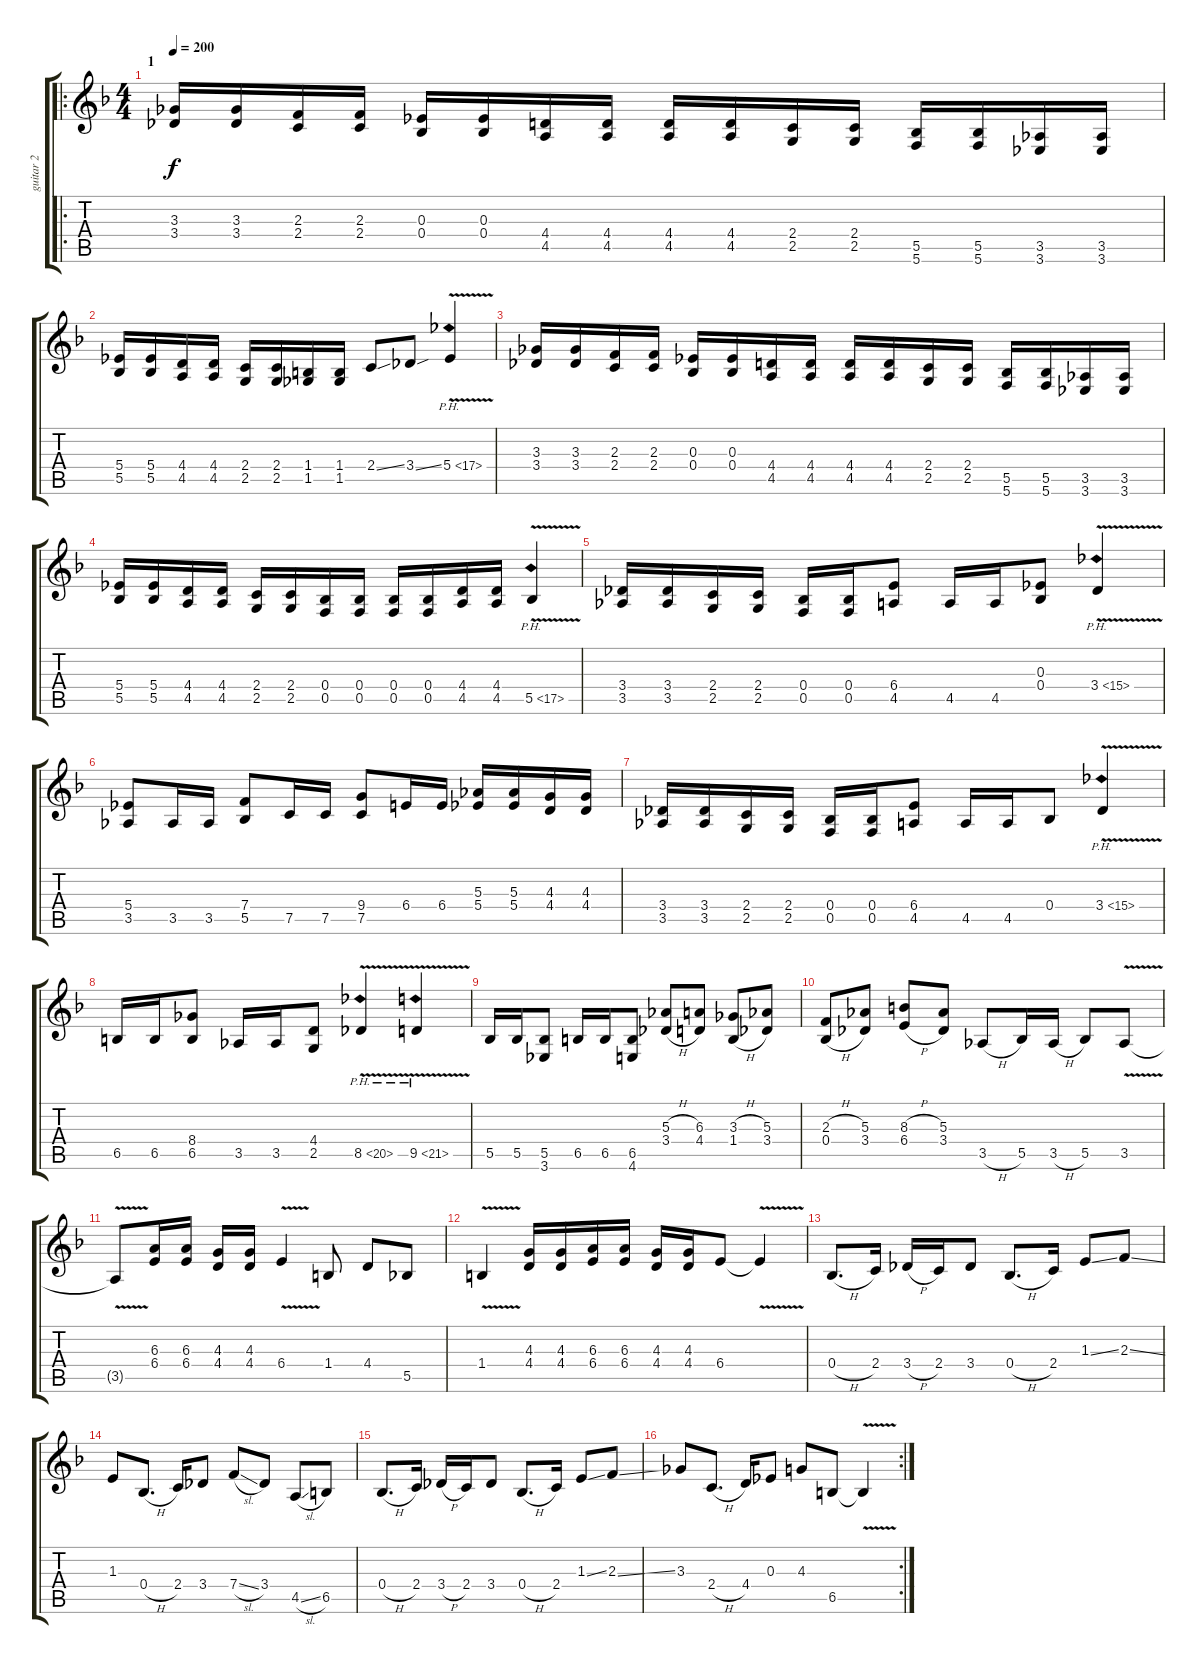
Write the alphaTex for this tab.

\track ("guitar 2" "guitar 2") {instrument distortionguitar}
\staff {score tabs}
\tuning (C4 G3 Eb3 Bb2 F2 C2) {hide}
\ro
\ts (4 4)
\section ("" "1")
\tempo 200
\clef g2
\ks dminor
(3.3 3.4).16{dy f instrument distortionguitar} (3.3 3.4).16 (2.3 2.4).16 (2.3 2.4).16 (0.3 0.4).16 (0.3 0.4).16 (4.4 4.5).16 (4.4 4.5).16 (4.4 4.5).16 (4.4 4.5).16 (2.4 2.5).16 (2.4 2.5).16 (5.5 5.6).16 (5.5 5.6).16 (3.5 3.6).16 (3.5 3.6).16 |
(5.4 5.5).16 (5.4 5.5).16 (4.4 4.5).16 (4.4 4.5).16 (2.4 2.5).16 (2.4 2.5).16 (1.4 1.5).16 (1.4 1.5).16 2.4{ss}.8 3.4{ss}.8 5.4{ph 12 v}.4 |
(3.3 3.4).16 (3.3 3.4).16 (2.3 2.4).16 (2.3 2.4).16 (0.3 0.4).16 (0.3 0.4).16 (4.4 4.5).16 (4.4 4.5).16 (4.4 4.5).16 (4.4 4.5).16 (2.4 2.5).16 (2.4 2.5).16 (5.5 5.6).16 (5.5 5.6).16 (3.5 3.6).16 (3.5 3.6).16 |
(5.4 5.5).16 (5.4 5.5).16 (4.4 4.5).16 (4.4 4.5).16 (2.4 2.5).16 (2.4 2.5).16 (0.4 0.5).16 (0.4 0.5).16 (0.4 0.5).16 (0.4 0.5).16 (4.4 4.5).16 (4.4 4.5).16 5.5{ph 12 v}.4 |
(3.4 3.5).16 (3.4 3.5).16 (2.4 2.5).16 (2.4 2.5).16 (0.4 0.5).16 (0.4 0.5).16 (6.4 4.5).8 4.5.16 4.5.16 (0.3 0.4).8 3.4{ph 12 v}.4 |
(5.4 3.5).8 3.5.16 3.5.16 (7.4 5.5).8 7.5.16 7.5.16 (9.4 7.5).8 6.4.16 6.4.16 (5.3 5.4).16 (5.3 5.4).16 (4.3 4.4).16 (4.3 4.4).16 |
(3.4 3.5).16 (3.4 3.5).16 (2.4 2.5).16 (2.4 2.5).16 (0.4 0.5).16 (0.4 0.5).16 (6.4 4.5).8 4.5.16 4.5.16 0.4.8 3.4{ph 12 v}.4 |
6.5.16 6.5.16 (8.4 6.5).8 3.5.16 3.5.16 (4.4 2.5).8 8.5{ph 12 v}.4 9.5{ph 12 v}.4 |
5.5.16 5.5.16 (5.5 3.6).8 6.5.16 6.5.16 (6.5 4.6).8 (5.3{h} 3.4{h}).8 (6.3 4.4).8 (3.3{h} 1.4{h}).8 (5.3 3.4).8 |
(2.3{h} 0.4{h}).8 (5.3 3.4).8 (8.3{h} 6.4{h}).8 (5.3 3.4).8 3.5{h}.8 5.5.16 3.5{h}.16 5.5.8 3.5{v}.8 |
3.5{t}.8 (6.3 6.4).16 (6.3 6.4).16 (4.3 4.4).16 (4.3 4.4).16 6.4{v}.4 1.4.8 4.4.8 5.5.8 |
1.4{v}.4 (4.3 4.4).16 (4.3 4.4).16 (6.3 6.4).16 (6.3 6.4).16 (4.3 4.4).16 (4.3 4.4).16 6.4.8 6.4{v t}.4 |
0.4{h}.8{d} 2.4.16 3.4{h}.16 2.4.16 3.4.8 0.4{h}.8{d} 2.4.16 1.3{ss}.8 2.3{ss}.8 |
1.3.8 0.4{h}.8{d} 2.4.16 3.4.8 7.4{sl}.8 3.4.8 4.5{sl}.8 6.5.8 |
0.4{h}.8{d} 2.4.16 3.4{h}.16 2.4.16 3.4.8 0.4{h}.8{d} 2.4.16 1.3{ss}.8 2.3{ss}.8 |
\rc 2
3.3.8 2.4{h}.8{d} 4.4.16 0.3.8 4.3.8 6.5.8 6.5{v t}.4
